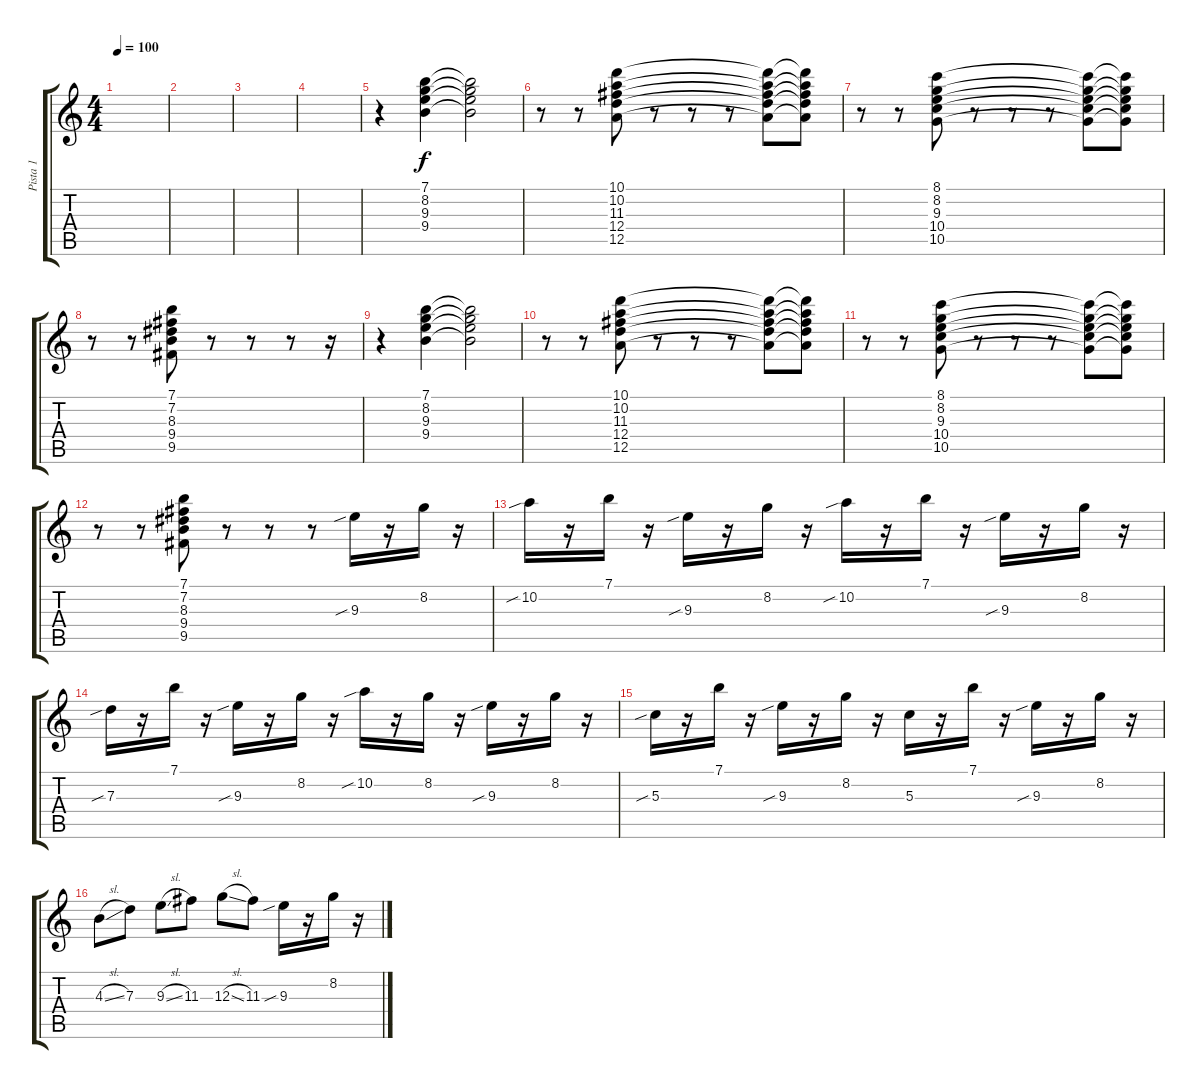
\track ("Pista 1" "Pista 1") {instrument distortionguitar}
\staff {score tabs}
\tuning (E4 B3 G3 D3 A2 E2) {hide}
\ts (4 4)
\tempo 100
\clef g2
\ks c
|
|
|
|
r.4 (7.1 8.2 9.3 9.4).4 (7.1{t} 8.2{t} 9.3{t} 9.4{t}).2 |
r.8 r.8 (10.1 10.2 11.3 12.4 12.5).8 r.8 r.8 r.8 (10.1{t} 10.2{t} 11.3{t} 12.4{t} 12.5{t}).8 (10.1{t} 10.2{t} 11.3{t} 12.4{t} 12.5{t}).8 |
r.8 r.8 (8.1 8.2 9.3 10.4 10.5).8 r.8 r.8 r.8 (8.1{t} 8.2{t} 9.3{t} 10.4{t} 10.5{t}).8 (8.1{t} 8.2{t} 9.3{t} 10.4{t} 10.5{t}).8 |
r.8 r.8 (7.1 7.2 8.3 9.4 9.5).8 r.8 r.8 r.8 r.16 |
r.4 (7.1 8.2 9.3 9.4).4 (7.1{t} 8.2{t} 9.3{t} 9.4{t}).2 |
r.8 r.8 (10.1 10.2 11.3 12.4 12.5).8 r.8 r.8 r.8 (10.1{t} 10.2{t} 11.3{t} 12.4{t} 12.5{t}).8 (10.1{t} 10.2{t} 11.3{t} 12.4{t} 12.5{t}).8 |
r.8 r.8 (8.1 8.2 9.3 10.4 10.5).8 r.8 r.8 r.8 (8.1{t} 8.2{t} 9.3{t} 10.4{t} 10.5{t}).8 (8.1{t} 8.2{t} 9.3{t} 10.4{t} 10.5{t}).8 |
r.8 r.8 (7.1 7.2 8.3 9.4 9.5).8 r.8 r.8 r.8 9.3{sib}.16 r.16 8.2.16 r.16 |
10.2{sib}.16 r.16 7.1.16 r.16 9.3{sib}.16 r.16 8.2.16 r.16 10.2{sib}.16 r.16 7.1.16 r.16 9.3{sib}.16 r.16 8.2.16 r.16 |
7.3{sib}.16 r.16 7.1.16 r.16 9.3{sib}.16 r.16 8.2.16 r.16 10.2{sib}.16 r.16 8.2.16 r.16 9.3{sib}.16 r.16 8.2.16 r.16 |
5.3{sib}.16 r.16 7.1.16 r.16 9.3{sib}.16 r.16 8.2.16 r.16 5.3.16 r.16 7.1.16 r.16 9.3{sib}.16 r.16 8.2.16 r.16 |
4.3{sl}.8 7.3.8 9.3{sl}.8 11.3.8 12.3{sl}.8 11.3.8 9.3{sib}.16 r.16 8.2.16 r.16
